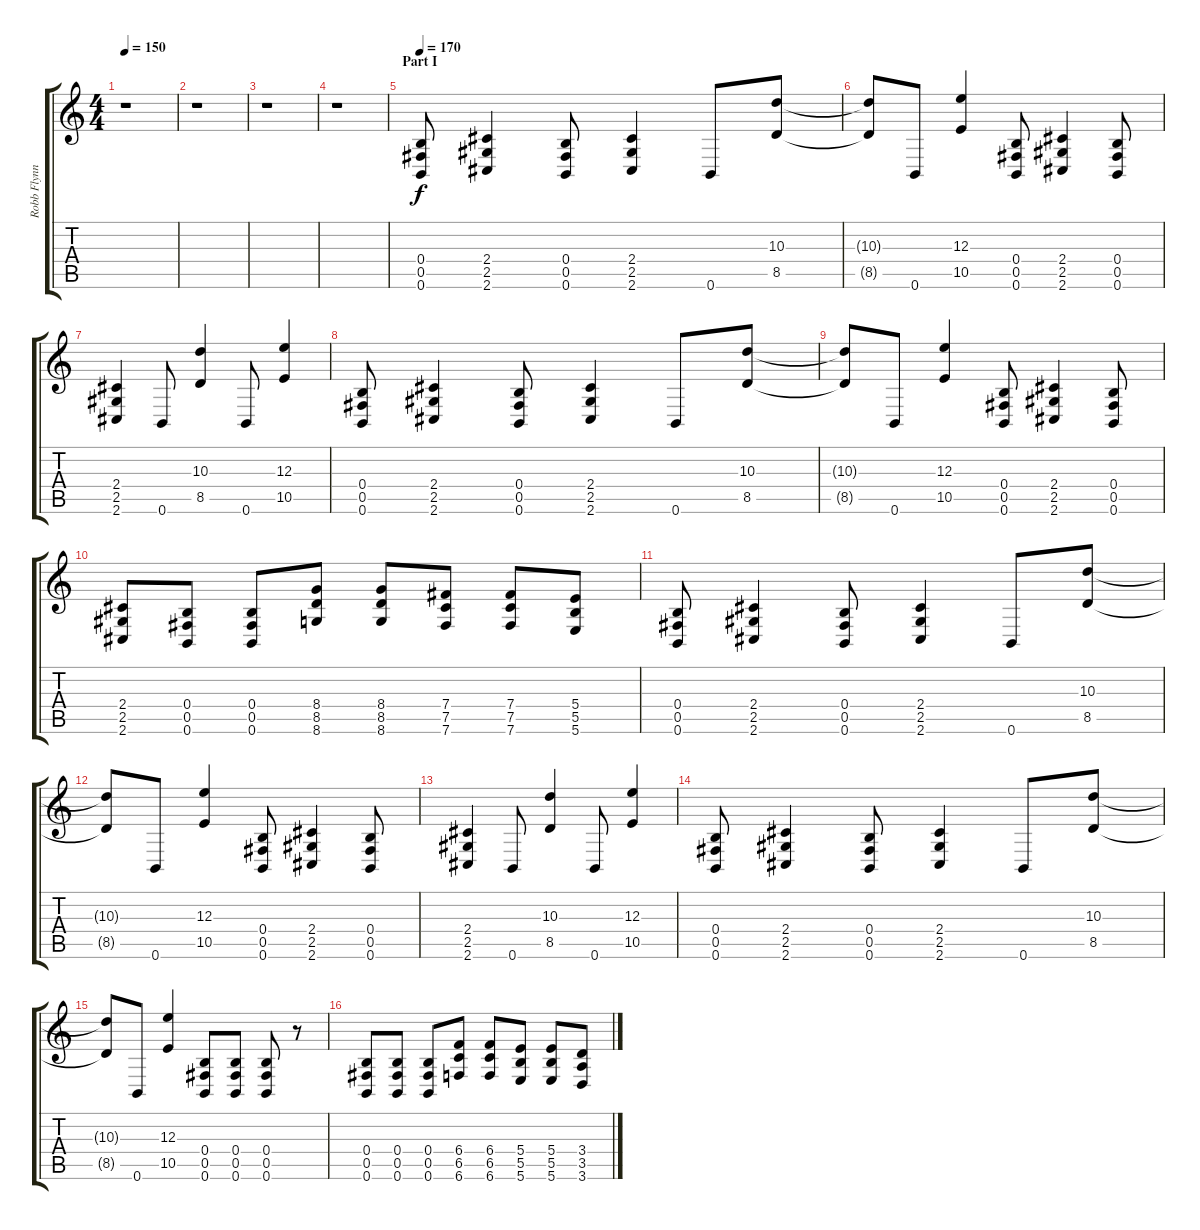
\track ("Robb Flynn" "Robb Flynn") {instrument distortionguitar}
\staff {score tabs}
\tuning (Db4 Ab3 E3 B2 Gb2 B1) {hide}
\ts (4 4)
\tempo 150
\clef g2
\ks c
r.1{dy f} |
r.1 |
r.1 |
r.1 |
\section ("" "Part I")
\tempo 170
(0.4 0.5 0.6).8 (2.4 2.5 2.6).4 (0.4 0.5 0.6).8 (2.4 2.5 2.6).4 0.6.8 (10.3 8.5).8 |
(10.3{t} 8.5{t}).8 0.6.8 (12.3 10.5).4 (0.4 0.5 0.6).8 (2.4 2.5 2.6).4 (0.4 0.5 0.6).8 |
(2.4 2.5 2.6).4 0.6.8 (10.3 8.5).4 0.6.8 (12.3 10.5).4 |
(0.4 0.5 0.6).8 (2.4 2.5 2.6).4 (0.4 0.5 0.6).8 (2.4 2.5 2.6).4 0.6.8 (10.3 8.5).8 |
(10.3{t} 8.5{t}).8 0.6.8 (12.3 10.5).4 (0.4 0.5 0.6).8 (2.4 2.5 2.6).4 (0.4 0.5 0.6).8 |
(2.4 2.5 2.6).8 (0.4 0.5 0.6).8 (0.4 0.5 0.6).8 (8.4 8.5 8.6).8 (8.4 8.5 8.6).8 (7.4 7.5 7.6).8 (7.4 7.5 7.6).8 (5.4 5.5 5.6).8 |
(0.4 0.5 0.6).8 (2.4 2.5 2.6).4 (0.4 0.5 0.6).8 (2.4 2.5 2.6).4 0.6.8 (10.3 8.5).8 |
(10.3{t} 8.5{t}).8 0.6.8 (12.3 10.5).4 (0.4 0.5 0.6).8 (2.4 2.5 2.6).4 (0.4 0.5 0.6).8 |
(2.4 2.5 2.6).4 0.6.8 (10.3 8.5).4 0.6.8 (12.3 10.5).4 |
(0.4 0.5 0.6).8 (2.4 2.5 2.6).4 (0.4 0.5 0.6).8 (2.4 2.5 2.6).4 0.6.8 (10.3 8.5).8 |
(10.3{t} 8.5{t}).8 0.6.8 (12.3 10.5).4 (0.4 0.5 0.6).8 (0.4 0.5 0.6).8 (0.4 0.5 0.6).8 r.8 |
(0.4 0.5 0.6).8 (0.4 0.5 0.6).8 (0.4 0.5 0.6).8 (6.4 6.5 6.6).8 (6.4 6.5 6.6).8 (5.4 5.5 5.6).8 (5.4 5.5 5.6).8 (3.4 3.5 3.6).8
